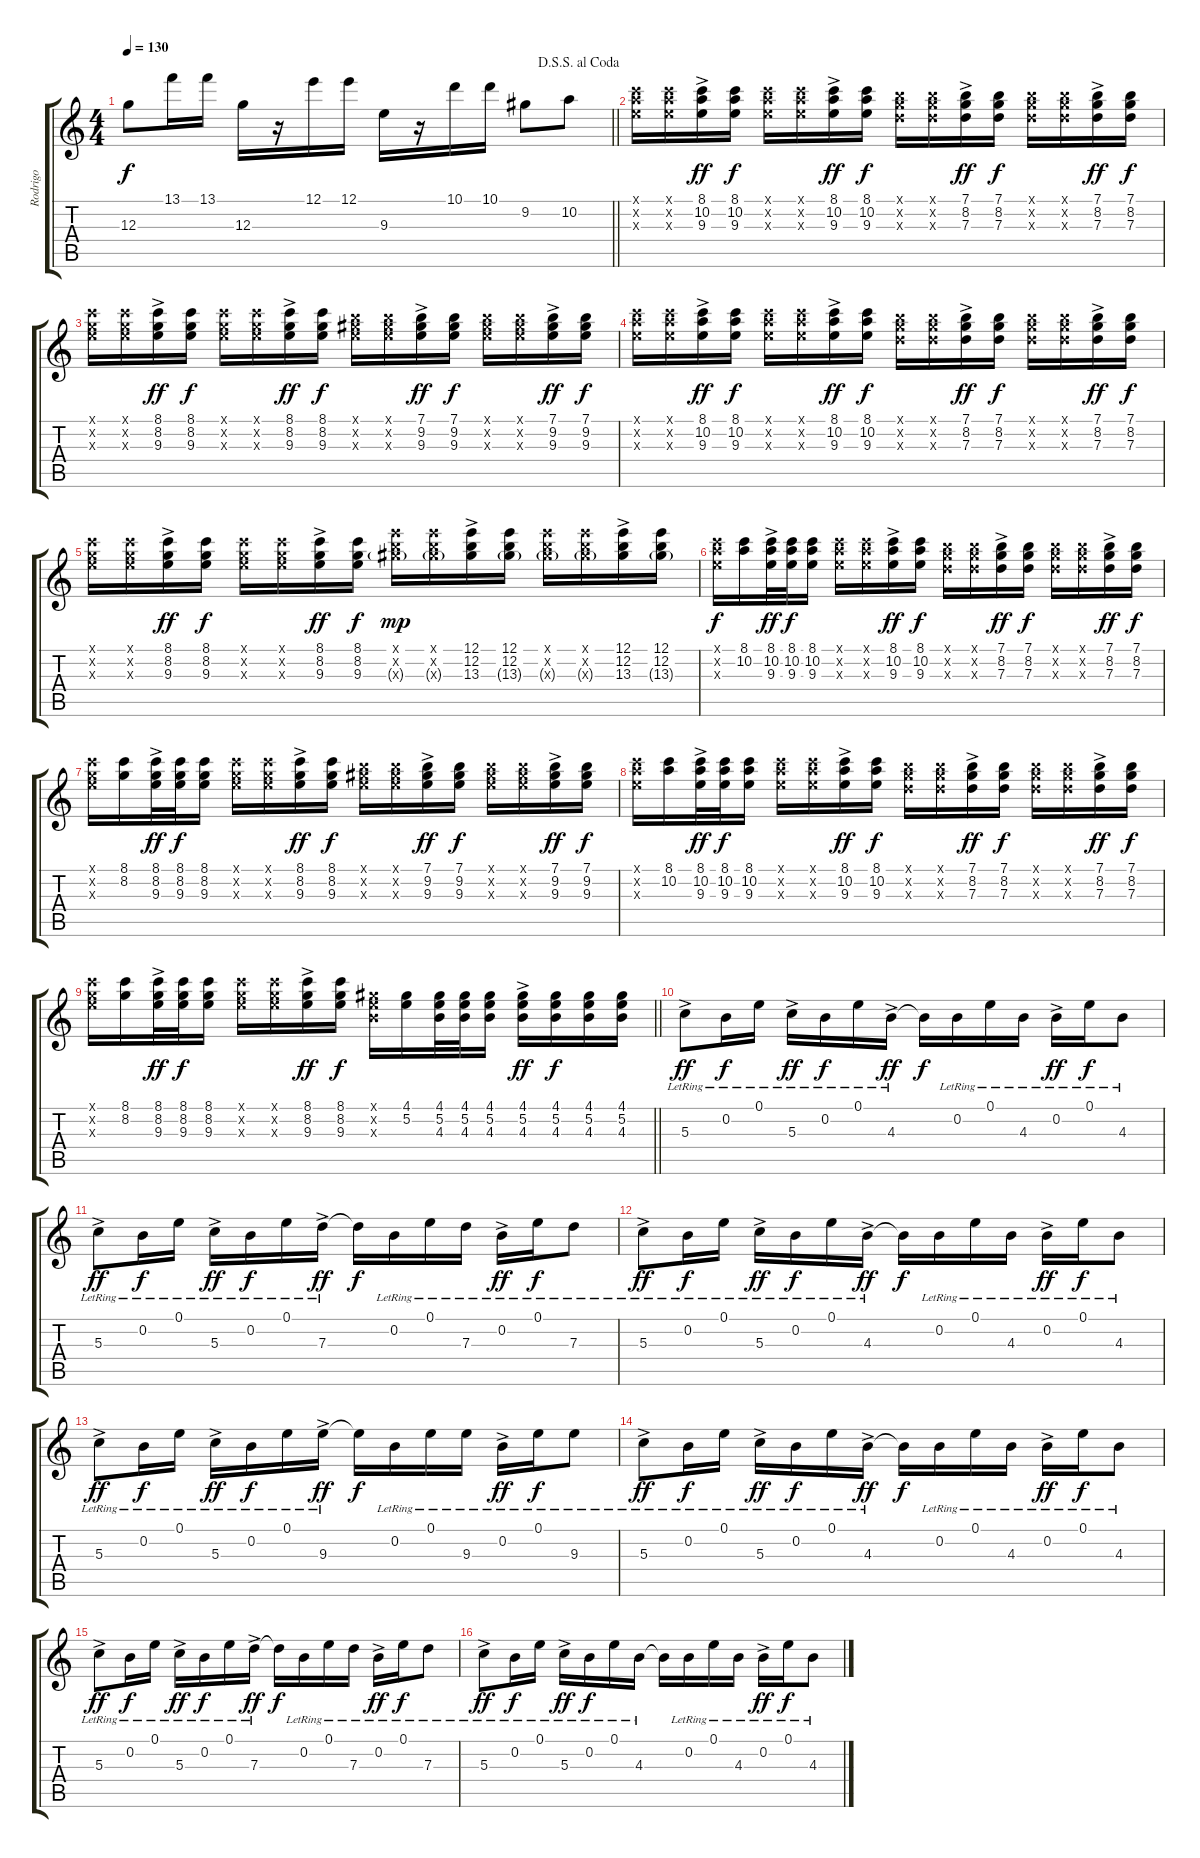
\track ("Rodrigo" "Rodrigo") {instrument acousticguitarnylon}
\staff {score tabs}
\tuning (E4 B3 G3 D3 A2 E2) {hide}
\ts (4 4)
\jump dalsegnosegnoalcoda
\tempo 130
\clef g2
\barLineRight lightlight
\ks c
12.3.8{dy f} 13.1.16 13.1.16 12.3.16 r.16 12.1.16 12.1.16 9.3.16 r.16 10.1.16 10.1.16 9.2.8 10.2.8 |
(8.1{x} 10.2{x} 9.3{x}).16 (8.1{x} 10.2{x} 9.3{x}).16 (8.1{ac} 10.2{ac} 9.3{ac}).16{dy ff} (8.1 10.2 9.3).16{dy f} (8.1{x} 10.2{x} 9.3{x}).16 (8.1{x} 10.2{x} 9.3{x}).16 (8.1{ac} 10.2{ac} 9.3{ac}).16{dy ff} (8.1 10.2 9.3).16{dy f} (7.1{x} 8.2{x} 7.3{x}).16 (7.1{x} 8.2{x} 7.3{x}).16 (7.1{ac} 8.2{ac} 7.3{ac}).16{dy ff} (7.1 8.2 7.3).16{dy f} (7.1{x} 8.2{x} 7.3{x}).16 (7.1{x} 8.2{x} 7.3{x}).16 (7.1{ac} 8.2{ac} 7.3{ac}).16{dy ff} (7.1 8.2 7.3).16{dy f} |
(8.1{x} 8.2{x} 9.3{x}).16 (8.1{x} 8.2{x} 9.3{x}).16 (8.1{ac} 8.2{ac} 9.3{ac}).16{dy ff} (8.1 8.2 9.3).16{dy f} (8.1{x} 8.2{x} 9.3{x}).16 (8.1{x} 8.2{x} 9.3{x}).16 (8.1{ac} 8.2{ac} 9.3{ac}).16{dy ff} (8.1 8.2 9.3).16{dy f} (7.1{x} 9.2{x} 9.3{x}).16 (7.1{x} 9.2{x} 9.3{x}).16 (7.1{ac} 9.2{ac} 9.3{ac}).16{dy ff} (7.1 9.2 9.3).16{dy f} (7.1{x} 9.2{x} 9.3{x}).16 (7.1{x} 9.2{x} 9.3{x}).16 (7.1{ac} 9.2{ac} 9.3{ac}).16{dy ff} (7.1 9.2 9.3).16{dy f} |
(8.1{x} 10.2{x} 9.3{x}).16 (8.1{x} 10.2{x} 9.3{x}).16 (8.1{ac} 10.2{ac} 9.3{ac}).16{dy ff} (8.1 10.2 9.3).16{dy f} (8.1{x} 10.2{x} 9.3{x}).16 (8.1{x} 10.2{x} 9.3{x}).16 (8.1{ac} 10.2{ac} 9.3{ac}).16{dy ff} (8.1 10.2 9.3).16{dy f} (7.1{x} 8.2{x} 7.3{x}).16 (7.1{x} 8.2{x} 7.3{x}).16 (7.1{ac} 8.2{ac} 7.3{ac}).16{dy ff} (7.1 8.2 7.3).16{dy f} (7.1{x} 8.2{x} 7.3{x}).16 (7.1{x} 8.2{x} 7.3{x}).16 (7.1{ac} 8.2{ac} 7.3{ac}).16{dy ff} (7.1 8.2 7.3).16{dy f} |
(8.1{x} 8.2{x} 9.3{x}).16 (8.1{x} 8.2{x} 9.3{x}).16 (8.1{ac} 8.2{ac} 9.3{ac}).16{dy ff} (8.1 8.2 9.3).16{dy f} (8.1{x} 8.2{x} 9.3{x}).16 (8.1{x} 8.2{x} 9.3{x}).16 (8.1{ac} 8.2{ac} 9.3{ac}).16{dy ff} (8.1 8.2 9.3).16{dy f} (12.1{x} 12.2{x} 13.3{g x}).16{dy mp} (12.1{x} 12.2{x} 13.3{g x}).16 (12.1{ac} 12.2{ac} 13.3).16 (12.1 12.2 13.3{g}).16 (12.1{x} 12.2{x} 13.3{g x}).16 (12.1{x} 12.2{x} 13.3{g x}).16 (12.1{ac} 12.2{ac} 13.3).16 (12.1 12.2 13.3{g}).16 |
(8.1{x} 10.2{x} 9.3{x}).16{dy f} (8.1 10.2).16 (8.1{ac} 10.2{ac} 9.3{ac}).32{dy ff} (8.1 10.2 9.3).32{dy f} (8.1 10.2 9.3).16 (8.1{x} 10.2{x} 9.3{x}).16 (8.1{x} 10.2{x} 9.3{x}).16 (8.1{ac} 10.2{ac} 9.3{ac}).16{dy ff} (8.1 10.2 9.3).16{dy f} (7.1{x} 8.2{x} 7.3{x}).16 (7.1{x} 8.2{x} 7.3{x}).16 (7.1{ac} 8.2{ac} 7.3{ac}).16{dy ff} (7.1 8.2 7.3).16{dy f} (7.1{x} 8.2{x} 7.3{x}).16 (7.1{x} 8.2{x} 7.3{x}).16 (7.1{ac} 8.2{ac} 7.3{ac}).16{dy ff} (7.1 8.2 7.3).16{dy f} |
(8.1{x} 8.2{x} 9.3{x}).16 (8.1 8.2).16 (8.1{ac} 8.2{ac} 9.3{ac}).32{dy ff} (8.1 8.2 9.3).32{dy f} (8.1 8.2 9.3).16 (8.1{x} 8.2{x} 9.3{x}).16 (8.1{x} 8.2{x} 9.3{x}).16 (8.1{ac} 8.2{ac} 9.3{ac}).16{dy ff} (8.1 8.2 9.3).16{dy f} (7.1{x} 9.2{x} 9.3{x}).16 (7.1{x} 9.2{x} 9.3{x}).16 (7.1{ac} 9.2{ac} 9.3{ac}).16{dy ff} (7.1 9.2 9.3).16{dy f} (7.1{x} 9.2{x} 9.3{x}).16 (7.1{x} 9.2{x} 9.3{x}).16 (7.1{ac} 9.2{ac} 9.3{ac}).16{dy ff} (7.1 9.2 9.3).16{dy f} |
(8.1{x} 10.2{x} 9.3{x}).16 (8.1 10.2).16 (8.1{ac} 10.2{ac} 9.3{ac}).32{dy ff} (8.1 10.2 9.3).32{dy f} (8.1 10.2 9.3).16 (8.1{x} 10.2{x} 9.3{x}).16 (8.1{x} 10.2{x} 9.3{x}).16 (8.1{ac} 10.2{ac} 9.3{ac}).16{dy ff} (8.1 10.2 9.3).16{dy f} (7.1{x} 8.2{x} 7.3{x}).16 (7.1{x} 8.2{x} 7.3{x}).16 (7.1{ac} 8.2{ac} 7.3{ac}).16{dy ff} (7.1 8.2 7.3).16{dy f} (7.1{x} 8.2{x} 7.3{x}).16 (7.1{x} 8.2{x} 7.3{x}).16 (7.1{ac} 8.2{ac} 7.3{ac}).16{dy ff} (7.1 8.2 7.3).16{dy f} |
\barLineRight lightlight
(8.1{x} 8.2{x} 9.3{x}).16 (8.1 8.2).16 (8.1{ac} 8.2{ac} 9.3{ac}).32{dy ff} (8.1 8.2 9.3).32{dy f} (8.1 8.2 9.3).16 (8.1{x} 8.2{x} 9.3{x}).16 (8.1{x} 8.2{x} 9.3{x}).16 (8.1{ac} 8.2{ac} 9.3{ac}).16{dy ff} (8.1 8.2 9.3).16{dy f} (4.1{x} 5.2{x} 4.3{x}).16 (4.1 5.2).16 (4.1 5.2 4.3).32 (4.1 5.2 4.3).32 (4.1 5.2 4.3).16 (4.1{ac} 5.2{ac} 4.3{ac}).16{dy ff} (4.1 5.2 4.3).16{dy f} (4.1 5.2 4.3).16 (4.1 5.2 4.3).16 |
5.3{ac lr}.8{dy ff} 0.2{lr}.16{dy f} 0.1{lr}.16 5.3{ac lr}.16{dy ff} 0.2{lr}.16{dy f} 0.1{lr}.16 4.3{ac lr}.16{dy ff} 4.3{t}.16{dy f} 0.2{lr}.16 0.1{lr}.16 4.3{lr}.16 0.2{ac lr}.16{dy ff} 0.1{lr}.16{dy f} 4.3{lr}.8 |
5.3{ac lr}.8{dy ff} 0.2{lr}.16{dy f} 0.1{lr}.16 5.3{ac lr}.16{dy ff} 0.2{lr}.16{dy f} 0.1{lr}.16 7.3{ac lr}.16{dy ff} 7.3{t}.16{dy f} 0.2{lr}.16 0.1{lr}.16 7.3{lr}.16 0.2{ac lr}.16{dy ff} 0.1{lr}.16{dy f} 7.3{lr}.8 |
5.3{ac lr}.8{dy ff} 0.2{lr}.16{dy f} 0.1{lr}.16 5.3{ac lr}.16{dy ff} 0.2{lr}.16{dy f} 0.1{lr}.16 4.3{ac lr}.16{dy ff} 4.3{t}.16{dy f} 0.2{lr}.16 0.1{lr}.16 4.3{lr}.16 0.2{ac lr}.16{dy ff} 0.1{lr}.16{dy f} 4.3{lr}.8 |
5.3{ac lr}.8{dy ff} 0.2{lr}.16{dy f} 0.1{lr}.16 5.3{ac lr}.16{dy ff} 0.2{lr}.16{dy f} 0.1{lr}.16 9.3{ac lr}.16{dy ff} 9.3{t}.16{dy f} 0.2{lr}.16 0.1{lr}.16 9.3{lr}.16 0.2{ac lr}.16{dy ff} 0.1{lr}.16{dy f} 9.3{lr}.8 |
5.3{ac lr}.8{dy ff} 0.2{lr}.16{dy f} 0.1{lr}.16 5.3{ac lr}.16{dy ff} 0.2{lr}.16{dy f} 0.1{lr}.16 4.3{ac lr}.16{dy ff} 4.3{t}.16{dy f} 0.2{lr}.16 0.1{lr}.16 4.3{lr}.16 0.2{ac lr}.16{dy ff} 0.1{lr}.16{dy f} 4.3{lr}.8 |
5.3{ac lr}.8{dy ff} 0.2{lr}.16{dy f} 0.1{lr}.16 5.3{ac lr}.16{dy ff} 0.2{lr}.16{dy f} 0.1{lr}.16 7.3{ac lr}.16{dy ff} 7.3{t}.16{dy f} 0.2{lr}.16 0.1{lr}.16 7.3{lr}.16 0.2{ac lr}.16{dy ff} 0.1{lr}.16{dy f} 7.3{lr}.8 |
5.3{ac lr}.8{dy ff} 0.2{lr}.16{dy f} 0.1{lr}.16 5.3{ac lr}.16{dy ff} 0.2{lr}.16{dy f} 0.1{lr}.16 4.3{lr}.16 4.3{t}.16 0.2{lr}.16 0.1{lr}.16 4.3{lr}.16 0.2{ac lr}.16{dy ff} 0.1{lr}.16{dy f} 4.3{lr}.8
